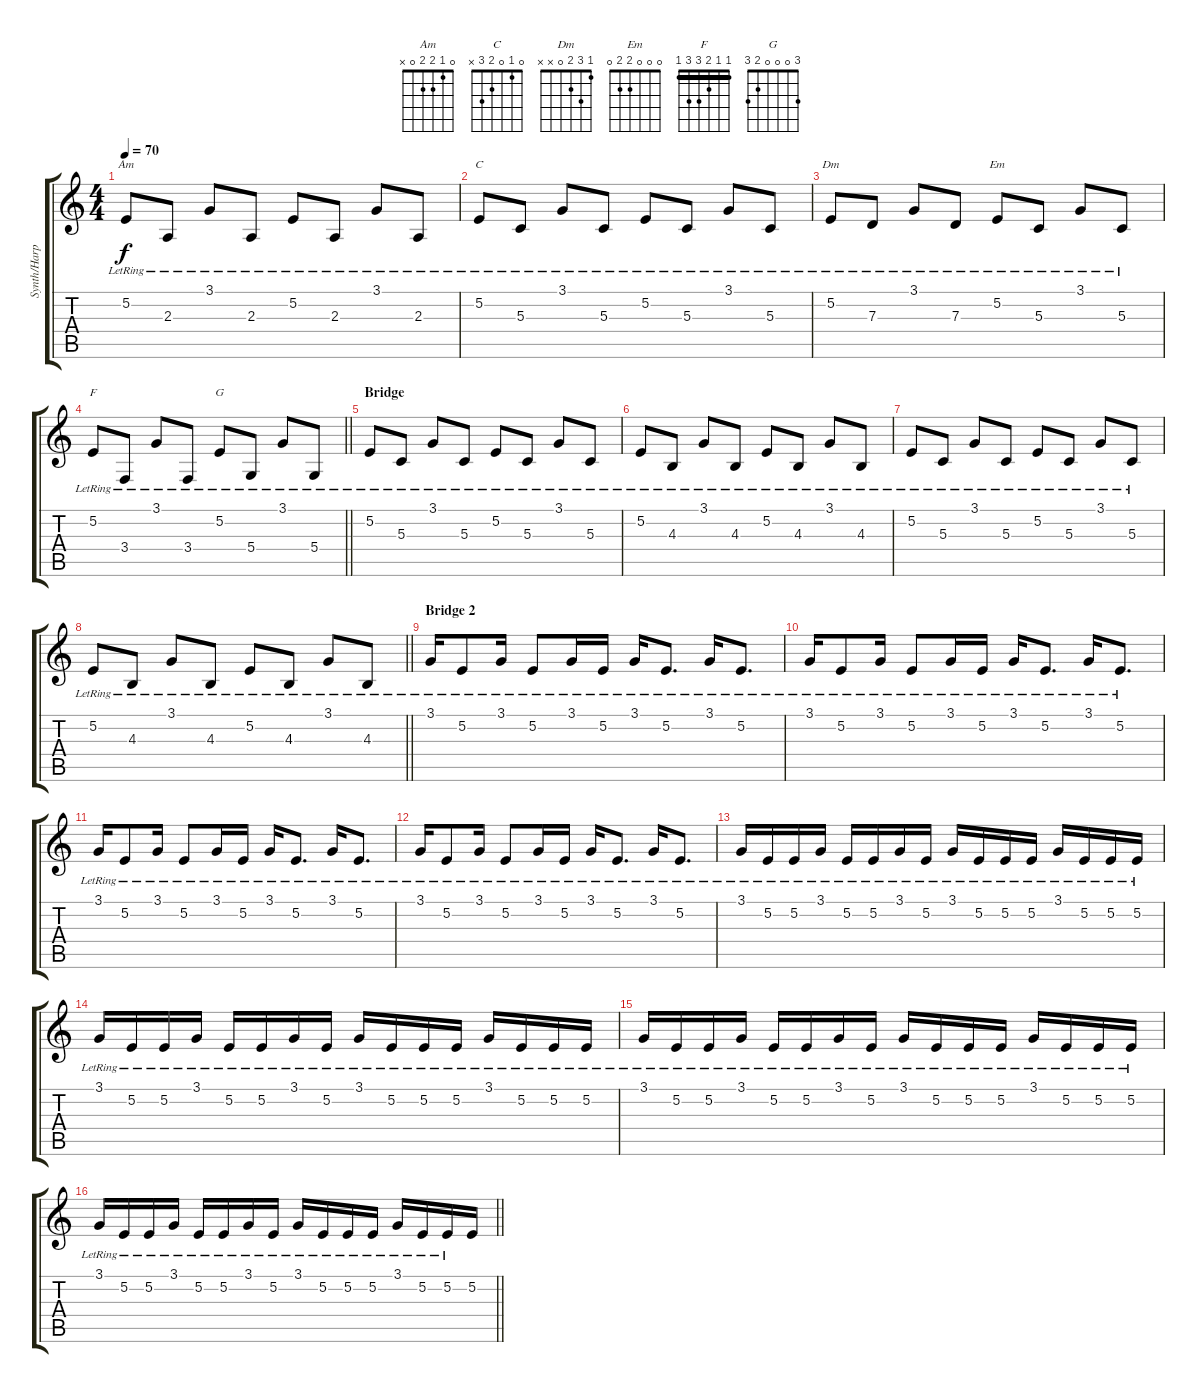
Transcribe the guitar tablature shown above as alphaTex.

\track ("Synth/Harp" "Synth/Harp") {instrument pad1newage}
\staff {score tabs}
\tuning (E4 B3 G3 D3 A2 E2) {hide}
\chord ("Am" 0 1 2 2 0 x)
\chord ("C" 0 1 0 2 3 x)
\chord ("Dm" 1 3 2 0 x x)
\chord ("Em" 0 0 0 2 2 0)
\chord ("F" 1 1 2 3 3 1) {barre 1}
\chord ("G" 3 0 0 0 2 3)
\ts (4 4)
\tempo 70
\clef g2
\ks c
5.2{lr}.8{ch "Am" dy f} 2.3{lr}.8 3.1{lr}.8 2.3{lr}.8 5.2{lr}.8 2.3{lr}.8 3.1{lr}.8 2.3{lr}.8 |
5.2{lr}.8{ch "C"} 5.3{lr}.8 3.1{lr}.8 5.3{lr}.8 5.2{lr}.8 5.3{lr}.8 3.1{lr}.8 5.3{lr}.8 |
5.2{lr}.8{ch "Dm"} 7.3{lr}.8 3.1{lr}.8 7.3{lr}.8 5.2{lr}.8{ch "Em"} 5.3{lr}.8 3.1{lr}.8 5.3{lr}.8 |
\barLineRight lightlight
5.2{lr}.8{ch "F"} 3.4{lr}.8 3.1{lr}.8 3.4{lr}.8 5.2{lr}.8{ch "G"} 5.4{lr}.8 3.1{lr}.8 5.4{lr}.8 |
\section ("" "Bridge")
5.2{lr}.8 5.3{lr}.8 3.1{lr}.8 5.3{lr}.8 5.2{lr}.8 5.3{lr}.8 3.1{lr}.8 5.3{lr}.8 |
5.2{lr}.8 4.3{lr}.8 3.1{lr}.8 4.3{lr}.8 5.2{lr}.8 4.3{lr}.8 3.1{lr}.8 4.3{lr}.8 |
5.2{lr}.8 5.3{lr}.8 3.1{lr}.8 5.3{lr}.8 5.2{lr}.8 5.3{lr}.8 3.1{lr}.8 5.3{lr}.8 |
\barLineRight lightlight
5.2{lr}.8 4.3{lr}.8 3.1{lr}.8 4.3{lr}.8 5.2{lr}.8 4.3{lr}.8 3.1{lr}.8 4.3{lr}.8 |
\section ("" "Bridge 2")
3.1{lr}.16 5.2{lr}.8 3.1{lr}.16 5.2{lr}.8 3.1{lr}.16 5.2{lr}.16 3.1{lr}.16 5.2{lr}.8{d} 3.1{lr}.16 5.2{lr}.8{d} |
3.1{lr}.16 5.2{lr}.8 3.1{lr}.16 5.2{lr}.8 3.1{lr}.16 5.2{lr}.16 3.1{lr}.16 5.2{lr}.8{d} 3.1{lr}.16 5.2{lr}.8{d} |
3.1{lr}.16 5.2{lr}.8 3.1{lr}.16 5.2{lr}.8 3.1{lr}.16 5.2{lr}.16 3.1{lr}.16 5.2{lr}.8{d} 3.1{lr}.16 5.2{lr}.8{d} |
3.1{lr}.16 5.2{lr}.8 3.1{lr}.16 5.2{lr}.8 3.1{lr}.16 5.2{lr}.16 3.1{lr}.16 5.2{lr}.8{d} 3.1{lr}.16 5.2{lr}.8{d} |
3.1{lr}.16 5.2{lr}.16 5.2{lr}.16 3.1{lr}.16 5.2{lr}.16 5.2{lr}.16 3.1{lr}.16 5.2{lr}.16 3.1{lr}.16 5.2{lr}.16 5.2{lr}.16 5.2{lr}.16 3.1{lr}.16 5.2{lr}.16 5.2{lr}.16 5.2{lr}.16 |
3.1{lr}.16 5.2{lr}.16 5.2{lr}.16 3.1{lr}.16 5.2{lr}.16 5.2{lr}.16 3.1{lr}.16 5.2{lr}.16 3.1{lr}.16 5.2{lr}.16 5.2{lr}.16 5.2{lr}.16 3.1{lr}.16 5.2{lr}.16 5.2{lr}.16 5.2{lr}.16 |
3.1{lr}.16 5.2{lr}.16 5.2{lr}.16 3.1{lr}.16 5.2{lr}.16 5.2{lr}.16 3.1{lr}.16 5.2{lr}.16 3.1{lr}.16 5.2{lr}.16 5.2{lr}.16 5.2{lr}.16 3.1{lr}.16 5.2{lr}.16 5.2{lr}.16 5.2{lr}.16 |
\barLineRight lightlight
3.1{lr}.16 5.2{lr}.16 5.2{lr}.16 3.1{lr}.16 5.2{lr}.16 5.2{lr}.16 3.1{lr}.16 5.2{lr}.16 3.1{lr}.16 5.2{lr}.16 5.2{lr}.16 5.2{lr}.16 3.1{lr}.16 5.2{lr}.16 5.2{lr}.16 5.2.16
